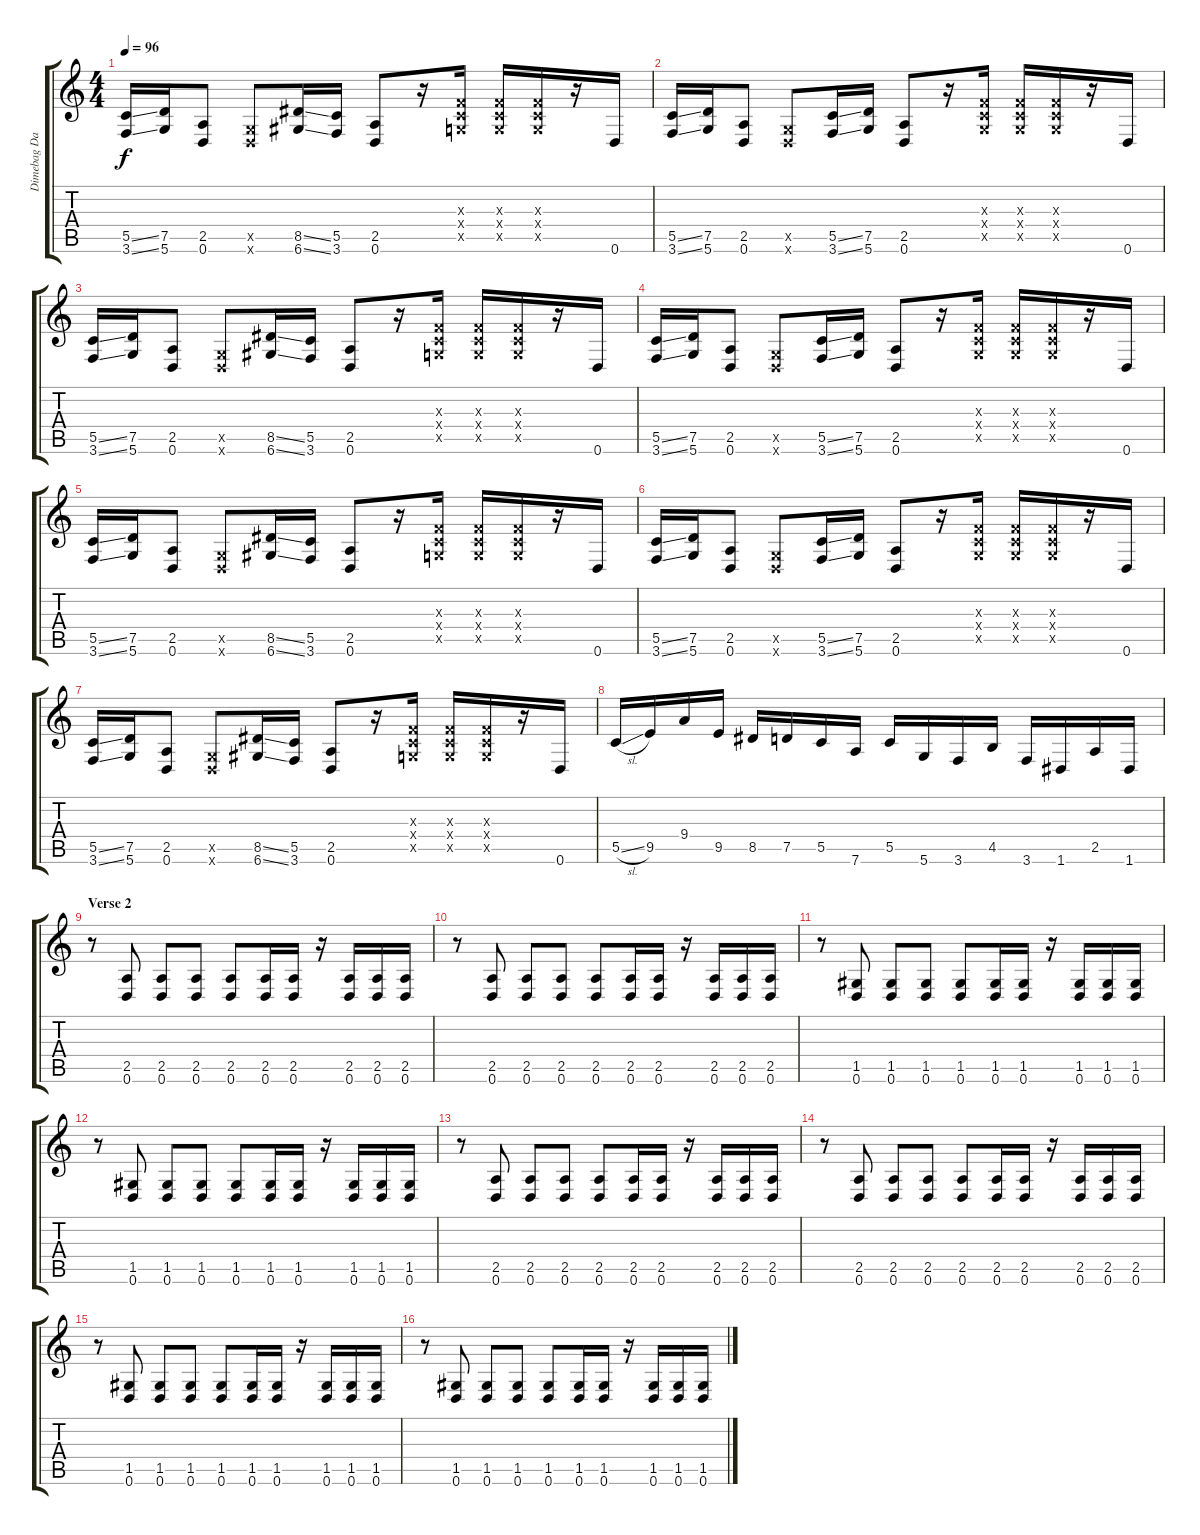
\track ("Dimebag Darrell Rhythm Left" "Dimebag Da") {instrument distortionguitar}
\staff {score tabs}
\tuning (D4 A3 F3 C3 G2 D2) {hide}
\ts (4 4)
\tempo 96
\clef g2
\ks c
(5.5{ss} 3.6{ss}).16{dy f} (7.5 5.6).16 (2.5 0.6).8 (0.5{x} 0.6{x}).8 (8.5{ss} 6.6{ss}).16 (5.5 3.6).16 (2.5 0.6).8 r.16 (0.3{x} 0.4{x} 0.5{x}).16 (0.3{x} 0.4{x} 0.5{x}).16 (0.3{x} 0.4{x} 0.5{x}).16 r.16 0.6.16 |
(5.5{ss} 3.6{ss}).16 (7.5 5.6).16 (2.5 0.6).8 (0.5{x} 0.6{x}).8 (5.5{ss} 3.6{ss}).16 (7.5 5.6).16 (2.5 0.6).8 r.16 (0.3{x} 0.4{x} 0.5{x}).16 (0.3{x} 0.4{x} 0.5{x}).16 (0.3{x} 0.4{x} 0.5{x}).16 r.16 0.6.16 |
(5.5{ss} 3.6{ss}).16 (7.5 5.6).16 (2.5 0.6).8 (0.5{x} 0.6{x}).8 (8.5{ss} 6.6{ss}).16 (5.5 3.6).16 (2.5 0.6).8 r.16 (0.3{x} 0.4{x} 0.5{x}).16 (0.3{x} 0.4{x} 0.5{x}).16 (0.3{x} 0.4{x} 0.5{x}).16 r.16 0.6.16 |
(5.5{ss} 3.6{ss}).16 (7.5 5.6).16 (2.5 0.6).8 (0.5{x} 0.6{x}).8 (5.5{ss} 3.6{ss}).16 (7.5 5.6).16 (2.5 0.6).8 r.16 (0.3{x} 0.4{x} 0.5{x}).16 (0.3{x} 0.4{x} 0.5{x}).16 (0.3{x} 0.4{x} 0.5{x}).16 r.16 0.6.16 |
(5.5{ss} 3.6{ss}).16 (7.5 5.6).16 (2.5 0.6).8 (0.5{x} 0.6{x}).8 (8.5{ss} 6.6{ss}).16 (5.5 3.6).16 (2.5 0.6).8 r.16 (0.3{x} 0.4{x} 0.5{x}).16 (0.3{x} 0.4{x} 0.5{x}).16 (0.3{x} 0.4{x} 0.5{x}).16 r.16 0.6.16 |
(5.5{ss} 3.6{ss}).16 (7.5 5.6).16 (2.5 0.6).8 (0.5{x} 0.6{x}).8 (5.5{ss} 3.6{ss}).16 (7.5 5.6).16 (2.5 0.6).8 r.16 (0.3{x} 0.4{x} 0.5{x}).16 (0.3{x} 0.4{x} 0.5{x}).16 (0.3{x} 0.4{x} 0.5{x}).16 r.16 0.6.16 |
(5.5{ss} 3.6{ss}).16 (7.5 5.6).16 (2.5 0.6).8 (0.5{x} 0.6{x}).8 (8.5{ss} 6.6{ss}).16 (5.5 3.6).16 (2.5 0.6).8 r.16 (0.3{x} 0.4{x} 0.5{x}).16 (0.3{x} 0.4{x} 0.5{x}).16 (0.3{x} 0.4{x} 0.5{x}).16 r.16 0.6.16 |
5.5{sl}.16 9.5.16 9.4.16 9.5.16 8.5.16 7.5.16 5.5.16 7.6.16 5.5.16 5.6.16 3.6.16 4.5.16 3.6.16 1.6.16 2.5.16 1.6.16 |
\section ("" "Verse 2")
r.8 (2.5 0.6).8 (2.5 0.6).8 (2.5 0.6).8 (2.5 0.6).8 (2.5 0.6).16 (2.5 0.6).16 r.16 (2.5 0.6).16 (2.5 0.6).16 (2.5 0.6).16 |
r.8 (2.5 0.6).8 (2.5 0.6).8 (2.5 0.6).8 (2.5 0.6).8 (2.5 0.6).16 (2.5 0.6).16 r.16 (2.5 0.6).16 (2.5 0.6).16 (2.5 0.6).16 |
r.8 (1.5 0.6).8 (1.5 0.6).8 (1.5 0.6).8 (1.5 0.6).8 (1.5 0.6).16 (1.5 0.6).16 r.16 (1.5 0.6).16 (1.5 0.6).16 (1.5 0.6).16 |
r.8 (1.5 0.6).8 (1.5 0.6).8 (1.5 0.6).8 (1.5 0.6).8 (1.5 0.6).16 (1.5 0.6).16 r.16 (1.5 0.6).16 (1.5 0.6).16 (1.5 0.6).16 |
r.8 (2.5 0.6).8 (2.5 0.6).8 (2.5 0.6).8 (2.5 0.6).8 (2.5 0.6).16 (2.5 0.6).16 r.16 (2.5 0.6).16 (2.5 0.6).16 (2.5 0.6).16 |
r.8 (2.5 0.6).8 (2.5 0.6).8 (2.5 0.6).8 (2.5 0.6).8 (2.5 0.6).16 (2.5 0.6).16 r.16 (2.5 0.6).16 (2.5 0.6).16 (2.5 0.6).16 |
r.8 (1.5 0.6).8 (1.5 0.6).8 (1.5 0.6).8 (1.5 0.6).8 (1.5 0.6).16 (1.5 0.6).16 r.16 (1.5 0.6).16 (1.5 0.6).16 (1.5 0.6).16 |
r.8 (1.5 0.6).8 (1.5 0.6).8 (1.5 0.6).8 (1.5 0.6).8 (1.5 0.6).16 (1.5 0.6).16 r.16 (1.5 0.6).16 (1.5 0.6).16 (1.5 0.6).16
